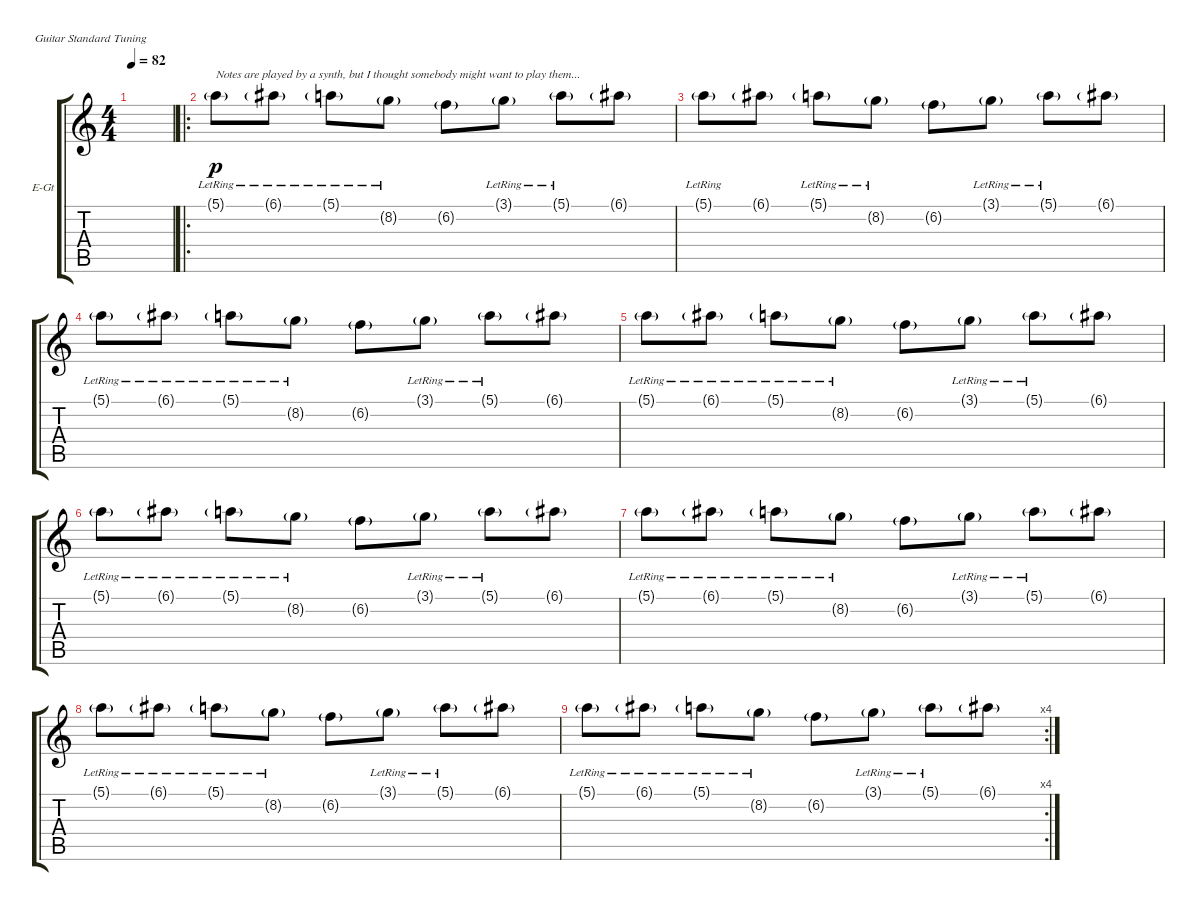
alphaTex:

\bracketExtendMode groupsimilarinstruments
\firstSystemTrackNameOrientation horizontal
\otherSystemsTrackNameOrientation horizontal
\track ("Electric Guitar 2" "E-Gt") {multiBarRest instrument distortionguitar}
\staff {score tabs}
\tuning (E4 B3 G3 D3 A2 E2)
\ts (4 4)
\tempo 82
\clef g2
\ks c
|
\ro
5.1{g lr}.8{txt "Notes are played by a synth, but I thought somebody might want to play them..." dy p} 6.1{g lr}.8 5.1{g lr}.8 8.2{g lr}.8 6.2{g}.8 3.1{g lr}.8 5.1{g lr}.8 6.1{g}.8 |
5.1{g lr}.8 6.1{g}.8 5.1{g lr}.8 8.2{g lr}.8 6.2{g}.8 3.1{g lr}.8 5.1{g lr}.8 6.1{g}.8 |
5.1{g lr}.8 6.1{g lr}.8 5.1{g lr}.8 8.2{g lr}.8 6.2{g}.8 3.1{g lr}.8 5.1{g lr}.8 6.1{g}.8 |
5.1{g lr}.8 6.1{g lr}.8 5.1{g lr}.8 8.2{g lr}.8 6.2{g}.8 3.1{g lr}.8 5.1{g lr}.8 6.1{g}.8 |
5.1{g lr}.8 6.1{g lr}.8 5.1{g lr}.8 8.2{g lr}.8 6.2{g}.8 3.1{g lr}.8 5.1{g lr}.8 6.1{g}.8 |
5.1{g lr}.8 6.1{g lr}.8 5.1{g lr}.8 8.2{g lr}.8 6.2{g}.8 3.1{g lr}.8 5.1{g lr}.8 6.1{g}.8 |
5.1{g lr}.8 6.1{g lr}.8 5.1{g lr}.8 8.2{g lr}.8 6.2{g}.8 3.1{g lr}.8 5.1{g lr}.8 6.1{g}.8 |
\rc 4
5.1{g lr}.8 6.1{g lr}.8 5.1{g lr}.8 8.2{g lr}.8 6.2{g}.8 3.1{g lr}.8 5.1{g lr}.8 6.1{g}.8
